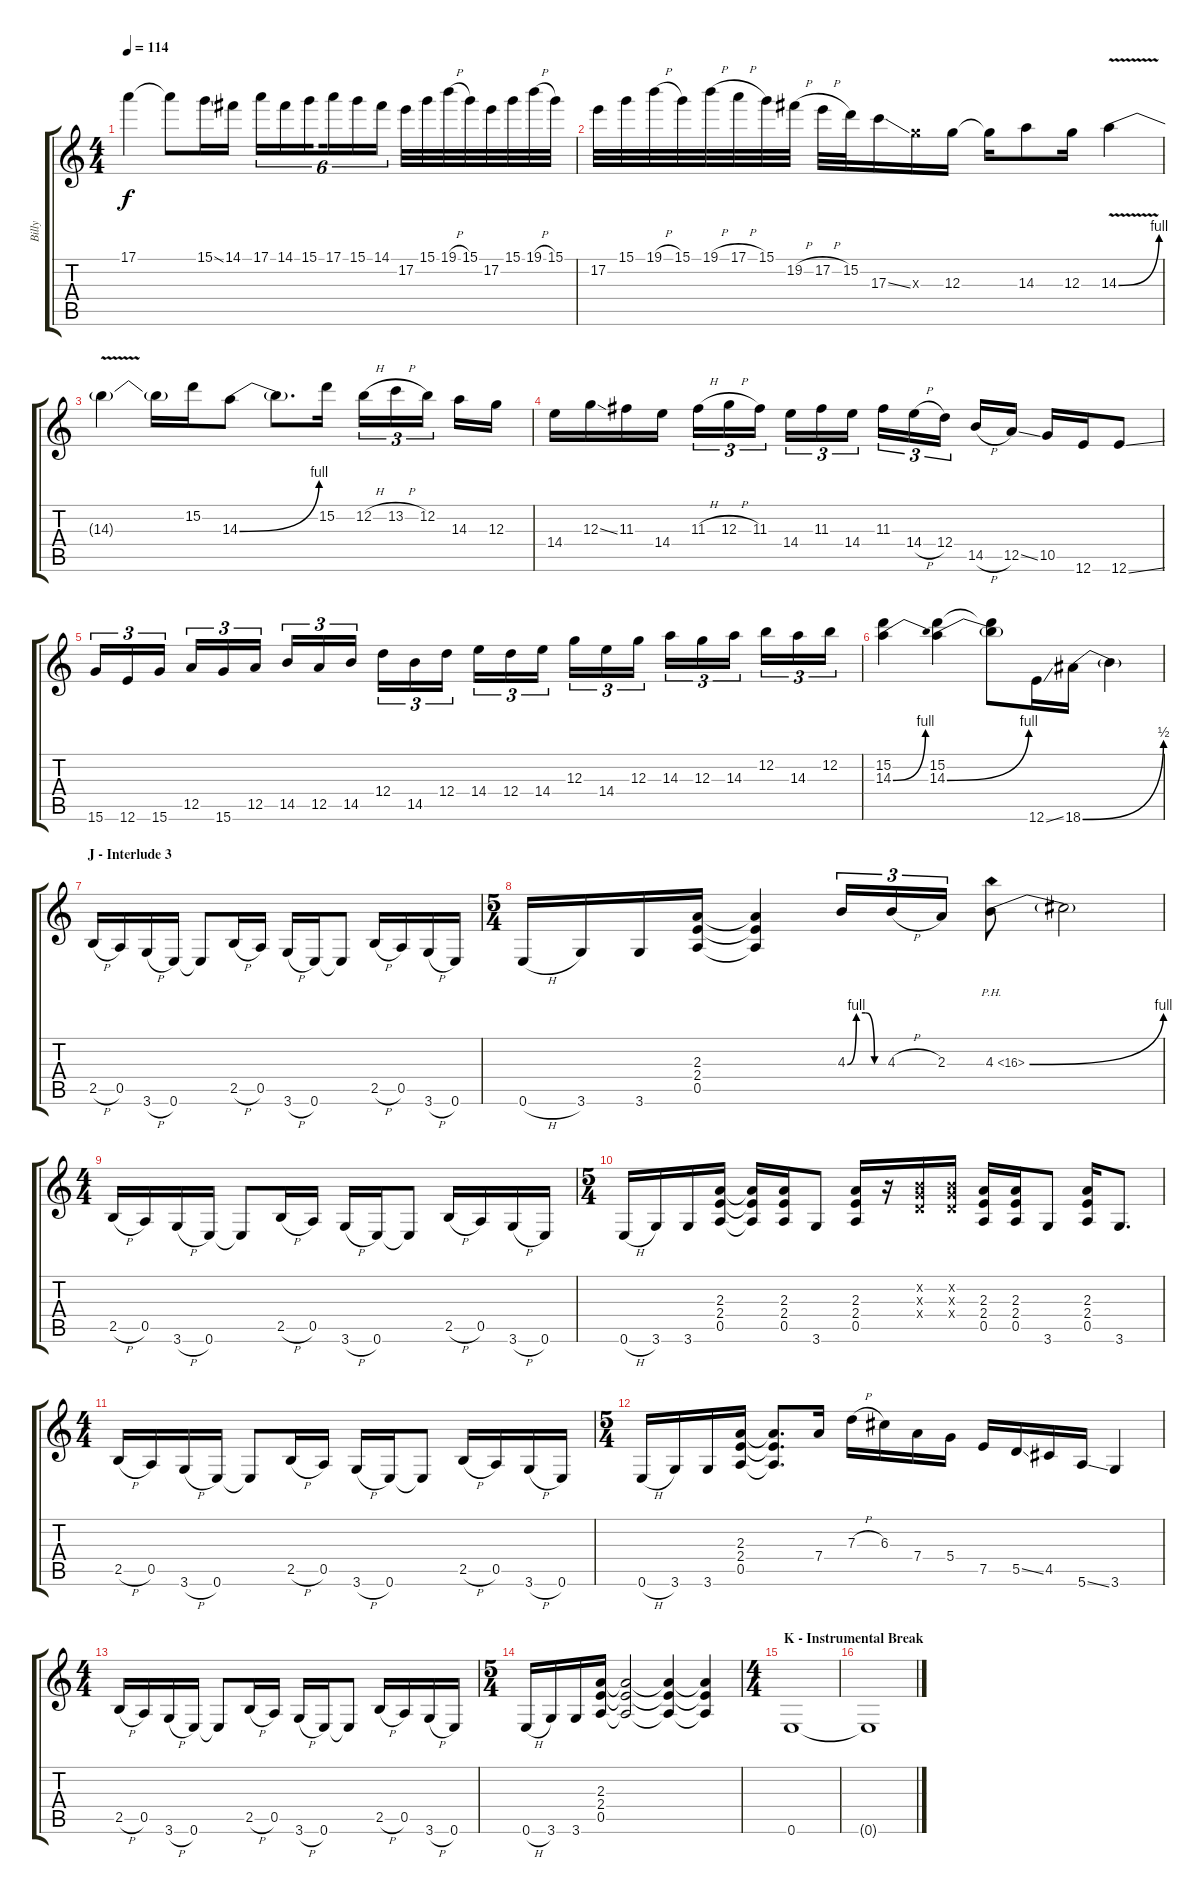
\track ("Billy" "Billy") {instrument overdrivenguitar}
\staff {score tabs}
\tuning (E4 B3 G3 D3 A2 E2) {hide}
\ts (4 4)
\tempo 114
\clef g2
\ks c
17.1{t}.4{dy f} 17.1{t}.8 15.1{ss}.16 14.1.16 17.1.16{tu (6 4)} 14.1.16{tu (6 4)} 15.1.16{tu (6 4) beam splitsecondary} 17.1.16{tu (6 4)} 15.1.16{tu (6 4)} 14.1.16{tu (6 4)} 17.2.32 15.1.32 19.1{h}.32 15.1.32 17.2.32 15.1.32 19.1{h}.32 15.1.32 |
17.2.32 15.1.32 19.1{h}.32 15.1.32 19.1{h}.32 17.1{h}.32 15.1.32 19.2{h}.32 17.2{h}.32 15.2.32 17.3{ss}.16 12.3{x}.16 12.3.16 12.3{t}.16 14.3.8 12.3.16 14.3{be (bend 0 0 60 4) v}.4 |
14.3{t}.4 14.3{t}.16 15.2.16 14.3{be (bend 0 0 60 4)}.8 14.3{t}.8{d} 15.2.16 12.2{h}.16{tu (3 2)} 13.2{h}.16{tu (3 2)} 12.2.16{tu (3 2) beam splitsecondary} 14.3.16 12.3.16 |
14.4.16 12.3{ss}.16 11.3.16 14.4.16 11.3{h}.16{tu (3 2)} 12.3{h}.16{tu (3 2)} 11.3.16{tu (3 2) beam splitsecondary} 14.4.16{tu (3 2)} 11.3.16{tu (3 2)} 14.4.16{tu (3 2)} 11.3.16{tu (3 2)} 14.4{h}.16{tu (3 2)} 12.4.16{tu (3 2) beam splitsecondary} 14.5{h}.16 12.5{ss}.16 10.5.16 12.6.16 12.6{ss}.8 |
15.6.16{tu (3 2)} 12.6.16{tu (3 2)} 15.6.16{tu (3 2) beam splitsecondary} 12.5.16{tu (3 2)} 15.6.16{tu (3 2)} 12.5.16{tu (3 2)} 14.5.16{tu (3 2)} 12.5.16{tu (3 2)} 14.5.16{tu (3 2) beam splitsecondary} 12.4.16{tu (3 2)} 14.5.16{tu (3 2)} 12.4.16{tu (3 2)} 14.4.16{tu (3 2)} 12.4.16{tu (3 2)} 14.4.16{tu (3 2) beam splitsecondary} 12.3.16{tu (3 2)} 14.4.16{tu (3 2)} 12.3.16{tu (3 2)} 14.3.16{tu (3 2)} 12.3.16{tu (3 2)} 14.3.16{tu (3 2) beam splitsecondary} 12.2.16{tu (3 2)} 14.3.16{tu (3 2)} 12.2.16{tu (3 2)} |
(15.2 14.3{be (bend 0 0 60 4)}).4 (15.2 14.3{be (bend 0 0 60 4)}).4 (15.2{t} 14.3{t}).8 12.6{ss}.16 18.6{be (bend 0 0 60 2)}.16 18.6{t}.4 |
\section ("" "J - Interlude 3")
2.5{h}.16{volume 13 instrument overdrivenguitar} 0.5.16 3.6{h}.16 0.6.16 0.6{t}.8 2.5{h}.16 0.5.16 3.6{h}.16 0.6.16 0.6{t}.8 2.5{h}.16 0.5.16 3.6{h}.16 0.6.16 |
\ts (5 4)
0.6{h}.16 3.6.16 3.6.16 (2.3 2.4 0.5).16 (2.3{t} 2.4{t} 0.5{t}).4 4.3{be (custom 0 0 15 4 30 4 45 0 60 0)}.16{tu (3 2)} 4.3{h}.16{tu (3 2)} 2.3.16{tu (3 2)} 4.3{be (bend 0 0 60 4) ph 12}.8 4.3{t}.2 |
\ts (4 4)
2.5{h}.16 0.5.16 3.6{h}.16 0.6.16 0.6{t}.8 2.5{h}.16 0.5.16 3.6{h}.16 0.6.16 0.6{t}.8 2.5{h}.16 0.5.16 3.6{h}.16 0.6.16 |
\ts (5 4)
0.6{h}.16 3.6.16 3.6.16 (2.3 2.4 0.5).16 (2.3{t} 2.4{t} 0.5{t}).16 (2.3 2.4 0.5).16 3.6.8 (2.3 2.4 0.5).16 r.16 (0.2{x} 0.3{x} 0.4{x}).16 (0.2{x} 0.3{x} 0.4{x}).16 (2.3 2.4 0.5).16 (2.3 2.4 0.5).16 3.6.8 (2.3 2.4 0.5).16 3.6.8{d} |
\ts (4 4)
2.5{h}.16 0.5.16 3.6{h}.16 0.6.16 0.6{t}.8 2.5{h}.16 0.5.16 3.6{h}.16 0.6.16 0.6{t}.8 2.5{h}.16 0.5.16 3.6{h}.16 0.6.16 |
\ts (5 4)
0.6{h}.16 3.6.16 3.6.16 (2.3 2.4 0.5).16 (2.3{t} 2.4{t} 0.5{t}).8{d} 7.4.16 7.3{h}.16 6.3.16 7.4.16 5.4.16 7.5.16 5.5{ss}.16 4.5.16 5.6{ss}.16 3.6.4 |
\ts (4 4)
2.5{h}.16 0.5.16 3.6{h}.16 0.6.16 0.6{t}.8 2.5{h}.16 0.5.16 3.6{h}.16 0.6.16 0.6{t}.8 2.5{h}.16 0.5.16 3.6{h}.16 0.6.16 |
\ts (5 4)
0.6{h}.16 3.6.16 3.6.16 (2.3 2.4 0.5).16 (2.3{t} 2.4{t} 0.5{t}).2 (2.3{t} 2.4{t} 0.5{t}).4 (2.3{t} 2.4{t} 0.5{t}).4 |
\ts (4 4)
\section ("" "K - Instrumental Break")
0.6.1 |
0.6{t}.1
